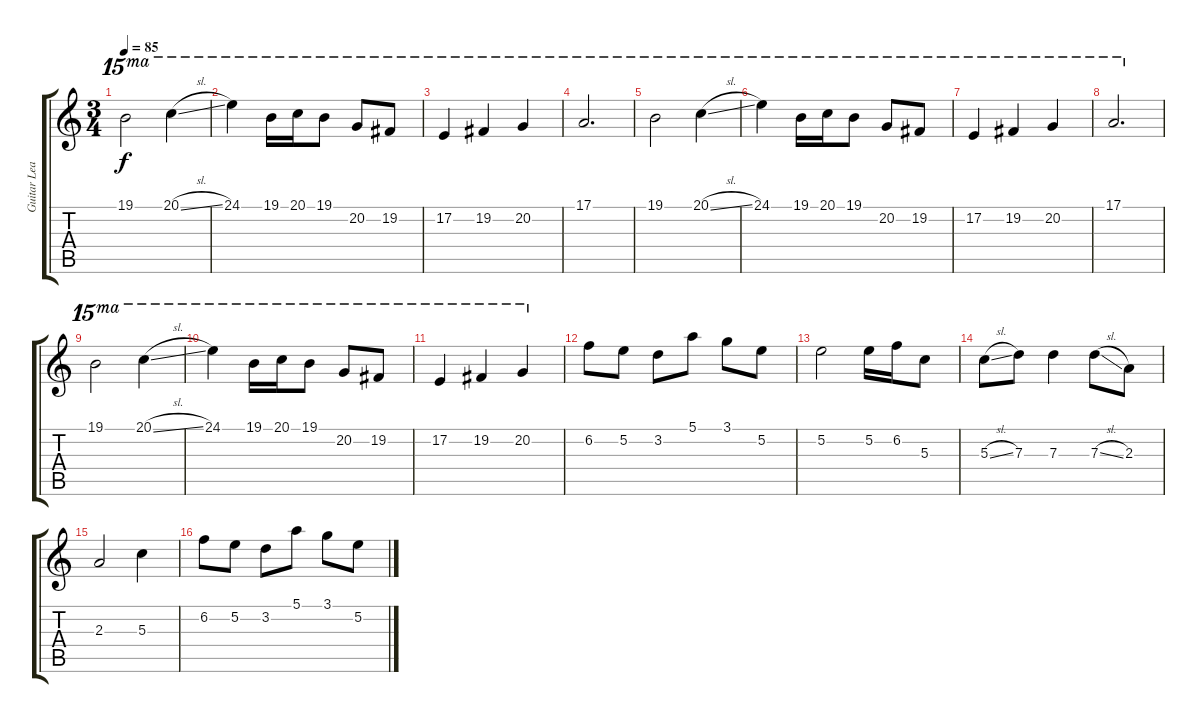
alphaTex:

\track ("Guitar Lead 1" "Guitar Lea") {instrument distortionguitar}
\staff {score tabs}
\tuning (E4 B3 G3 D3 A2 E2) {hide}
\ts (3 4)
\tempo 85
\clef g2
\ks c
19.1.2{ot 15ma dy f} 20.1{sl}.4{ot 15ma} |
24.1.4{ot 15ma} 19.1.16{ot 15ma} 20.1.16{ot 15ma} 19.1.8{ot 15ma} 20.2.8{ot 15ma} 19.2.8{ot 15ma} |
17.2.4{ot 15ma} 19.2.4{ot 15ma} 20.2.4{ot 15ma} |
17.1.2{d ot 15ma} |
19.1.2{ot 15ma} 20.1{sl}.4{ot 15ma} |
24.1.4{ot 15ma} 19.1.16{ot 15ma} 20.1.16{ot 15ma} 19.1.8{ot 15ma} 20.2.8{ot 15ma} 19.2.8{ot 15ma} |
17.2.4{ot 15ma} 19.2.4{ot 15ma} 20.2.4{ot 15ma} |
17.1.2{d ot 15ma} |
19.1.2{ot 15ma} 20.1{sl}.4{ot 15ma} |
24.1.4{ot 15ma} 19.1.16{ot 15ma} 20.1.16{ot 15ma} 19.1.8{ot 15ma} 20.2.8{ot 15ma} 19.2.8{ot 15ma} |
17.2.4{ot 15ma} 19.2.4{ot 15ma} 20.2.4{ot 15ma} |
6.2.8 5.2.8 3.2.8 5.1.8 3.1.8 5.2.8 |
5.2.2 5.2.16 6.2.16 5.3.8 |
5.3{sl}.8 7.3.8 7.3.4 7.3{sl}.8 2.3.8 |
2.3.2 5.3.4 |
6.2.8 5.2.8 3.2.8 5.1.8 3.1.8 5.2.8
